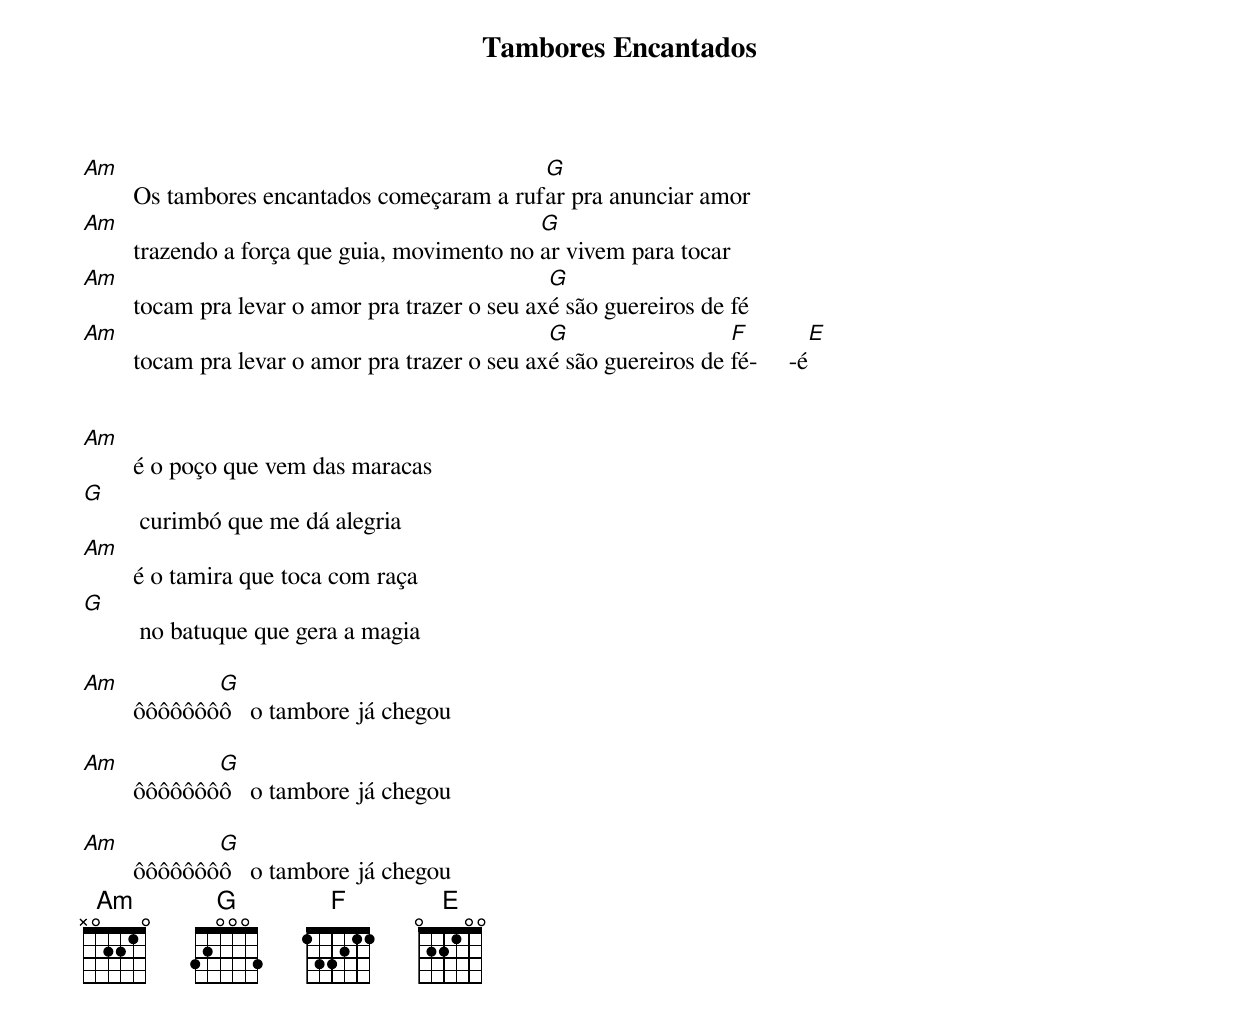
{title: Tambores Encantados }


[Am]        Os tambores encantados começaram a ruf[G]ar pra anunciar amor
[Am]        trazendo a força que guia, movimento no [G]ar vivem para tocar
[Am]        tocam pra levar o amor pra trazer o seu ax[G]é são guereiros de fé
[Am]        tocam pra levar o amor pra trazer o seu ax[G]é são guereiros de [F]fé-     -é[E]


[Am]        é o poço que vem das maracas
[G]         curimbó que me dá alegria
[Am]        é o tamira que toca com raça
[G]         no batuque que gera a magia

[Am]        ôôôôôôô[G]ô   o tambore já chegou

[Am]        ôôôôôôô[G]ô   o tambore já chegou

[Am]        ôôôôôôô[G]ô   o tambore já chegou
